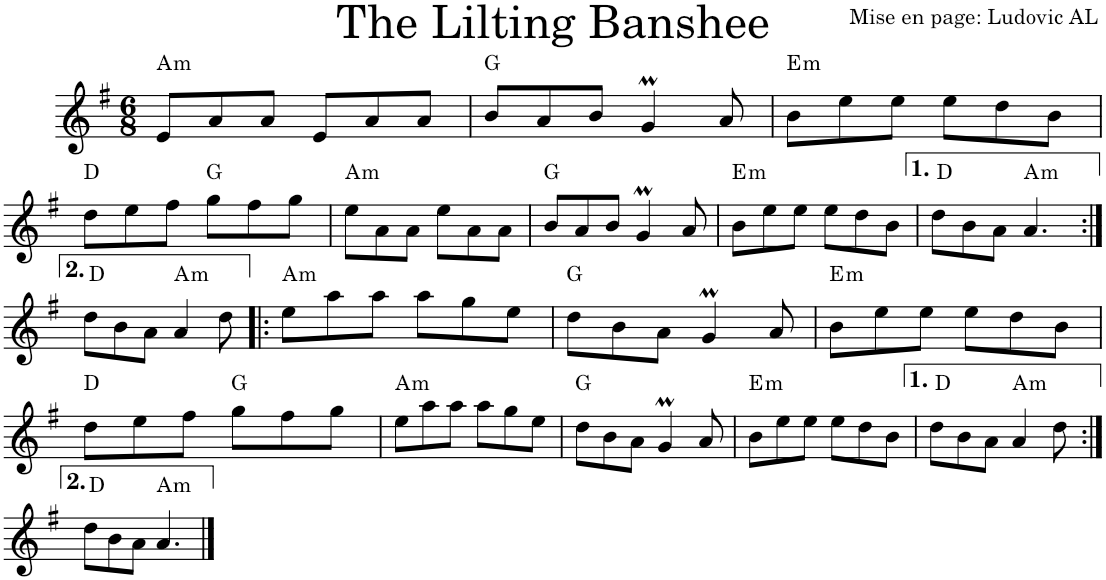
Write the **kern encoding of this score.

**kern	**harte
*part1	*part1
*staff1	*
*I"Voice	*
*I'V	*
*clefG2	*
*k[f#]	*
*M6/8	*
=1	=1
!	!LO:H:kt=m
8e/L	A:min
8a/	.
8a/J	.
8e/L	.
8a/	.
8a/J	.
=2	=2
8b/L	G:maj
8a/	.
8b/J	.
4gM/	.
8a/	.
=3	=3
!	!LO:H:kt=m
8b\L	E:min
8ee\	.
8ee\J	.
8ee\L	.
8dd\	.
8b\J	.
!!LO:LB:g=z
=4	=4
8dd\L	D:maj
8ee\	.
8ff#\J	.
8gg\L	G:maj
8ff#\	.
8gg\J	.
=5	=5
!	!LO:H:kt=m
8ee\L	A:min
8a\	.
8a\J	.
8ee\L	.
8a\	.
8a\J	.
=6	=6
8b/L	G:maj
8a/	.
8b/J	.
4gM/	.
8a/	.
=7	=7
!	!LO:H:kt=m
8b\L	E:min
8ee\	.
8ee\J	.
8ee\L	.
8dd\	.
8b\J	.
=8	=8
8dd\L	D:maj
8b\	.
8a\J	.
!	!LO:H:kt=m
4.a/	A:min
!!LO:LB:g=z
=9:|!	=9:|!
8dd\L	D:maj
8b\	.
8a\J	.
!	!LO:H:kt=m
4a/	A:min
8dd\	.
=10!|:	=10!|:
!	!LO:H:kt=m
8ee\L	A:min
8aa\	.
8aa\J	.
8aa\L	.
8gg\	.
8ee\J	.
=11	=11
8dd\L	G:maj
8b\	.
8a\J	.
4gM/	.
8a/	.
=12	=12
!	!LO:H:kt=m
8b\L	E:min
8ee\	.
8ee\J	.
8ee\L	.
8dd\	.
8b\J	.
!!LO:LB:g=z
=13	=13
8dd\L	D:maj
8ee\	.
8ff#\J	.
8gg\L	G:maj
8ff#\	.
8gg\J	.
=14	=14
!	!LO:H:kt=m
8ee\L	A:min
8aa\	.
8aa\J	.
8aa\L	.
8gg\	.
8ee\J	.
=15	=15
8dd\L	G:maj
8b\	.
8a\J	.
4gM/	.
8a/	.
=16	=16
!	!LO:H:kt=m
8b\L	E:min
8ee\	.
8ee\J	.
8ee\L	.
8dd\	.
8b\J	.
=17	=17
8dd\L	D:maj
8b\	.
8a\J	.
!	!LO:H:kt=m
4a/	A:min
8dd\	.
!!LO:LB:g=z
=18:|!	=18:|!
8dd\L	D:maj
8b\	.
8a\J	.
!	!LO:H:kt=m
4.a/	A:min
==	==
*-	*-
